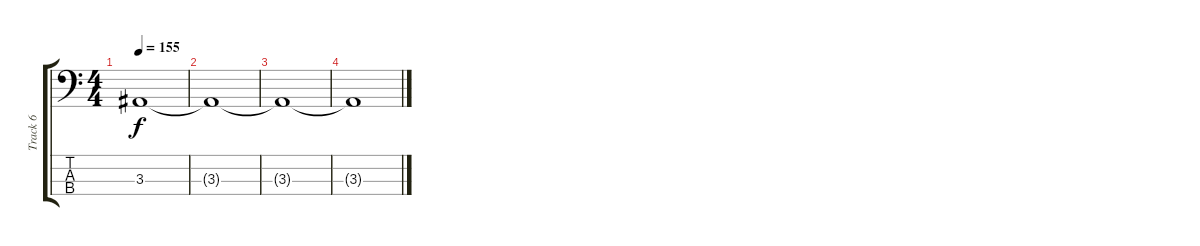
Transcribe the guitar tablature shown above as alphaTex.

\track ("Track 6" "Track 6") {instrument electricbasspick}
\staff {score tabs}
\tuning (F2 C2 G1 C1) {hide}
\ts (4 4)
\tempo 155
\clef f4
\ks c
3.3.1{dy f} |
3.3{t}.1 |
3.3{t}.1 |
3.3{t}.1
